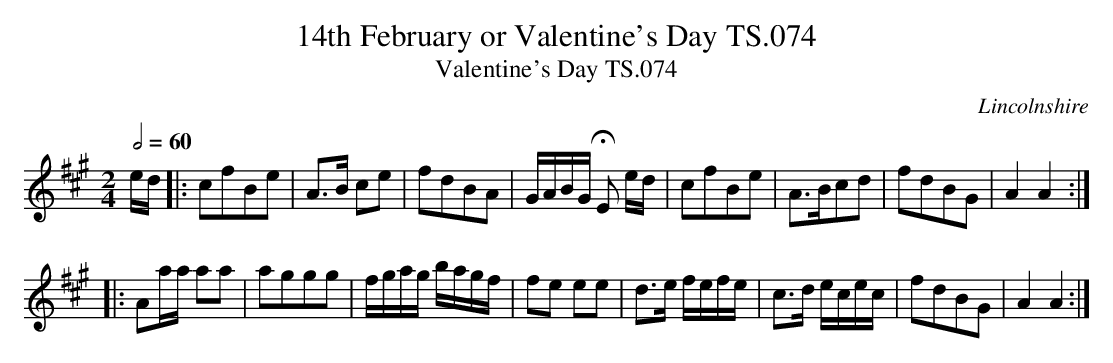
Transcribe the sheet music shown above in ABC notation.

X:1
T: 14th February or Valentine's Day TS.074
T: Valentine's Day TS.074
O: Lincolnshire
L: 1/8
M: 2/4
Q: 1/2=60
K: A
e/d/ |:\
cfBe | A>B ce | fdBA | G/A/B/G/ HE e/d/ |\
cfBe | A>Bcd | fdBG | A2A2 :|
|:\
Aa/a/ aa | aggg | f/g/a/g/ b/a/g/f/ | fe ee |\
d>e f/e/f/e/ | c>d e/c/e/c/ | fdBG | A2A2 :|
